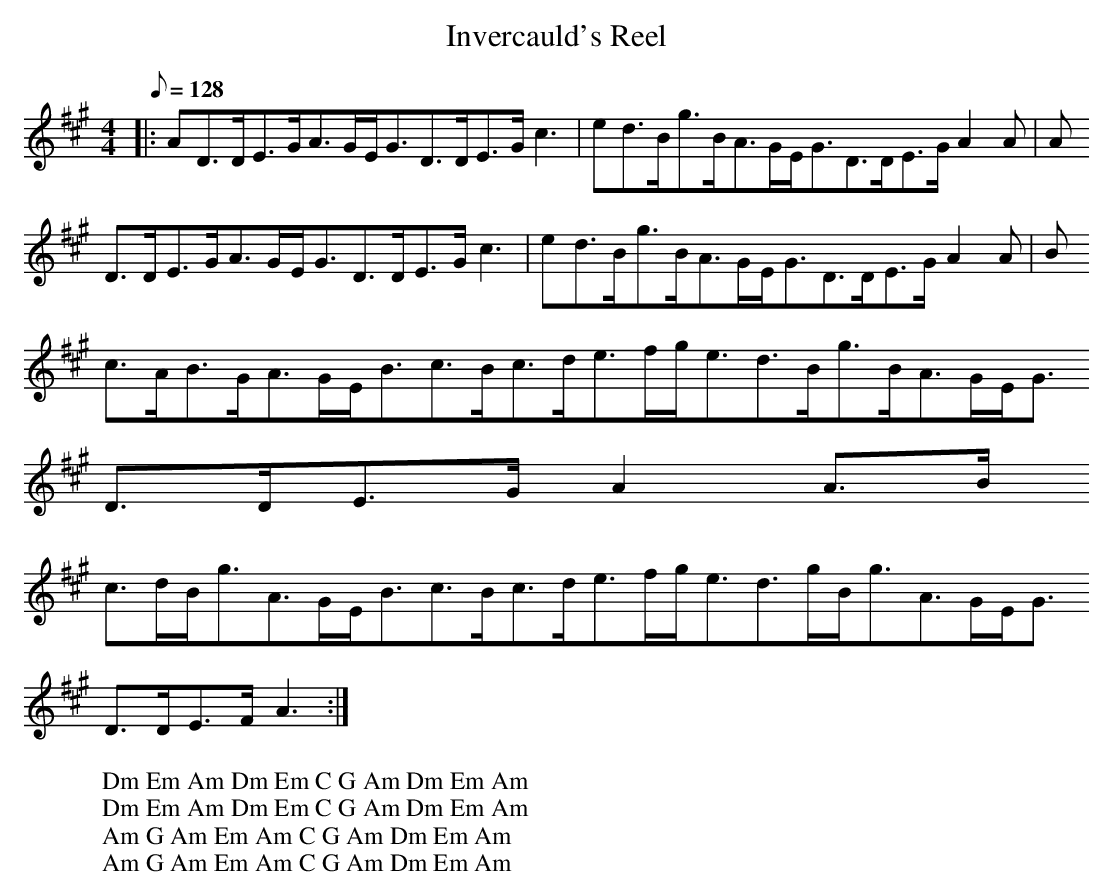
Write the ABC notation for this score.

X:1
T:Invercauld's Reel
M:4/4
L:1/8
Q:128
K:A
|:AD3/2D/E3/2G/A3/2G/E/G3/2D3/2D/E3/2G/c3|ed3/2B/g3/2B/A3/2G/E/G3/2D3/2D/E3/2G/A2A|A
W:Dm Em Am Dm Em C G Am Dm Em Am
D3/2D/E3/2G/A3/2G/E/G3/2D3/2D/E3/2G/c3|ed3/2B/g3/2B/A3/2G/E/G3/2D3/2D/E3/2G/A2A|B
W:Dm Em Am Dm Em C G Am Dm Em Am
c3/2A/B3/2G/A3/2G/E/B3/2c3/2B/c3/2d/e3/2f/g/e3/2d3/2B/g3/2B/A3/2G/E/G3/2
D3/2D/E3/2G/A2A3/2B/
W:Am G Am Em Am C G Am Dm Em Am
c3/2d/B/g3/2A3/2G/E/B3/2c3/2B/c3/2d/e3/2f/g/e3/2d3/2g/B/g3/2A3/2G/E/G3/2
D3/2D/E3/2F/A3:|
W:Am G Am Em Am C G Am Dm Em Am
